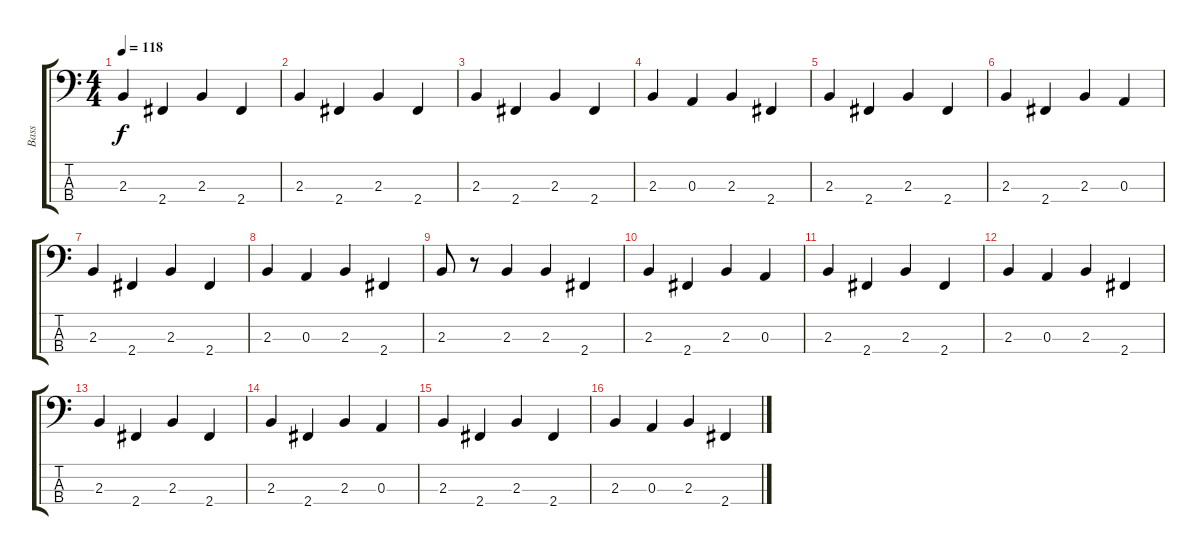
\track ("Bass" "Bass") {instrument electricbassfinger}
\staff {score tabs}
\tuning (G2 D2 A1 E1) {hide}
\ts (4 4)
\tempo 118
\clef f4
\ks c
2.3.4{dy f} 2.4.4 2.3.4 2.4.4 |
2.3.4 2.4.4 2.3.4 2.4.4 |
2.3.4 2.4.4 2.3.4 2.4.4 |
2.3.4 0.3.4 2.3.4 2.4.4 |
2.3.4 2.4.4 2.3.4 2.4.4 |
2.3.4 2.4.4 2.3.4 0.3.4 |
2.3.4 2.4.4 2.3.4 2.4.4 |
2.3.4 0.3.4 2.3.4 2.4.4 |
2.3.8 r.8 2.3.4 2.3.4 2.4.4 |
2.3.4 2.4.4 2.3.4 0.3.4 |
2.3.4 2.4.4 2.3.4 2.4.4 |
2.3.4 0.3.4 2.3.4 2.4.4 |
2.3.4 2.4.4 2.3.4 2.4.4 |
2.3.4 2.4.4 2.3.4 0.3.4 |
2.3.4 2.4.4 2.3.4 2.4.4 |
2.3.4 0.3.4 2.3.4 2.4.4
